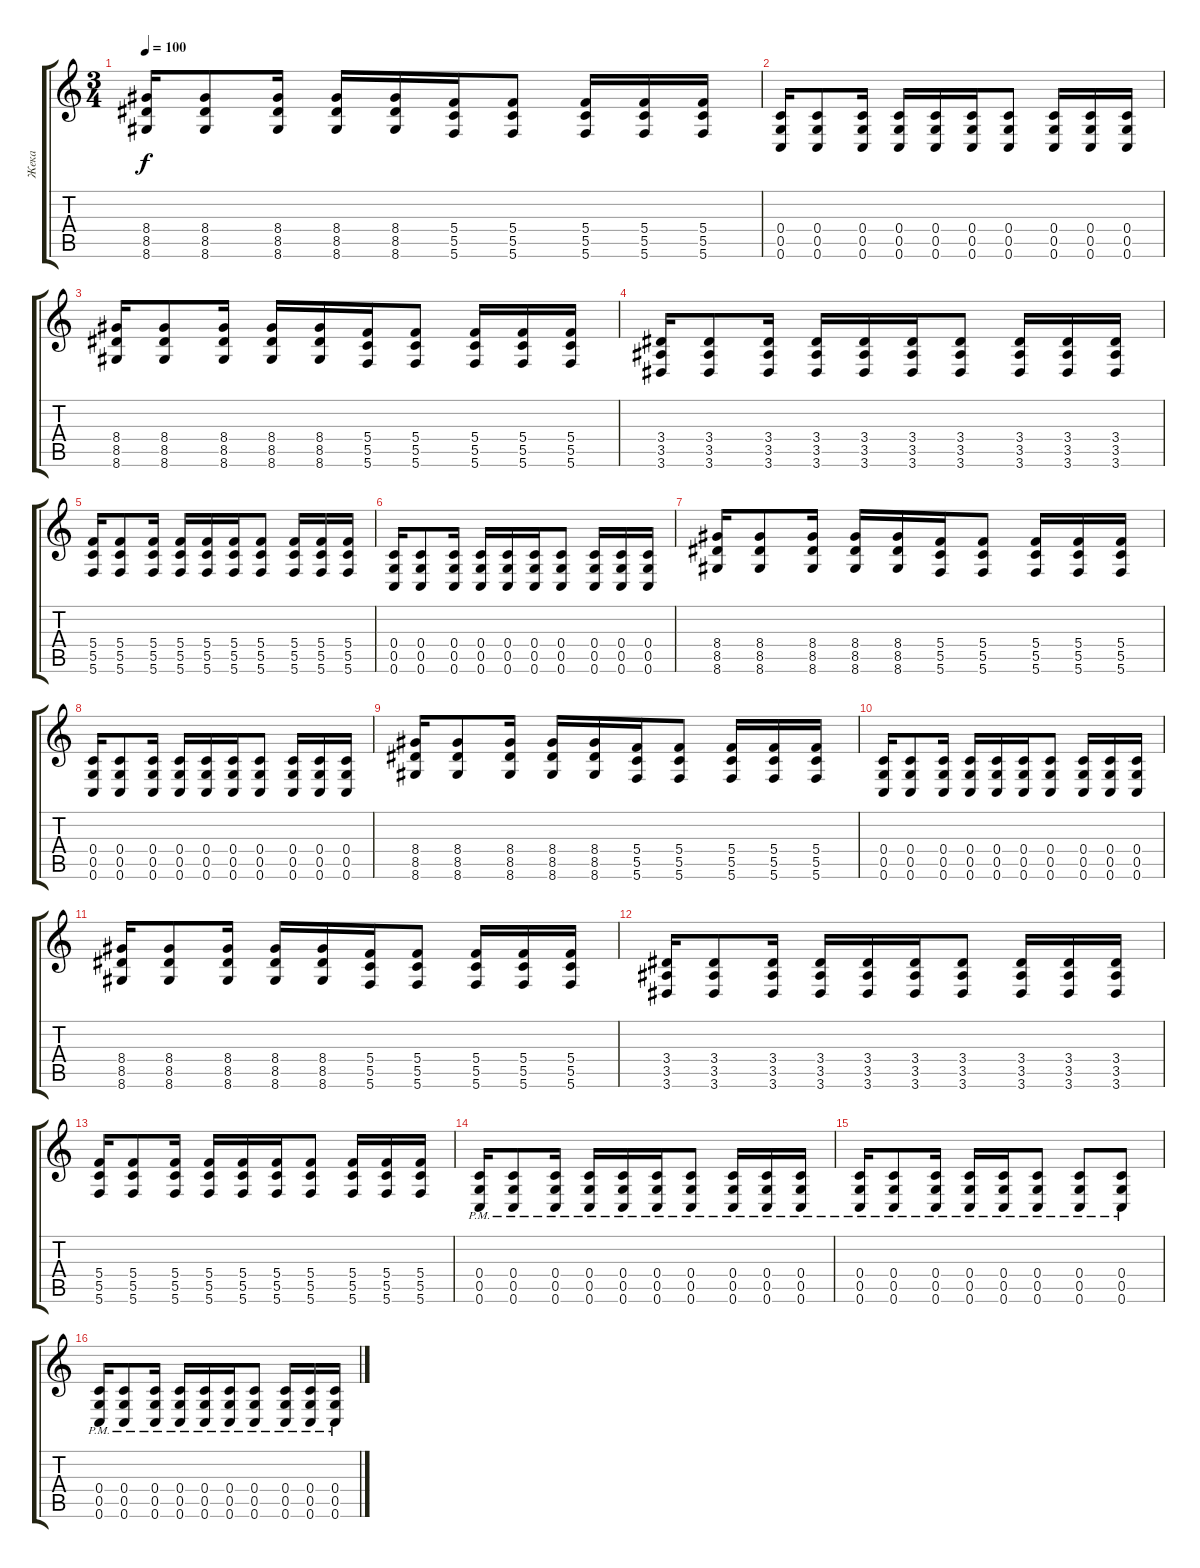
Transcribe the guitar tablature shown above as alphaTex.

\track ("Жека" "Жека") {instrument overdrivenguitar}
\staff {score tabs}
\tuning (D4 A3 F3 C3 G2 C2) {hide}
\ts (3 4)
\tempo 100
\clef g2
\ks c
(8.4 8.5 8.6).16{dy f} (8.4 8.5 8.6).8 (8.4 8.5 8.6).16 (8.4 8.5 8.6).16 (8.4 8.5 8.6).16 (5.4 5.5 5.6).16 (5.4 5.5 5.6).8 (5.4 5.5 5.6).16 (5.4 5.5 5.6).16 (5.4 5.5 5.6).16 |
(0.4 0.5 0.6).16 (0.4 0.5 0.6).8 (0.4 0.5 0.6).16 (0.4 0.5 0.6).16 (0.4 0.5 0.6).16 (0.4 0.5 0.6).16 (0.4 0.5 0.6).8 (0.4 0.5 0.6).16 (0.4 0.5 0.6).16 (0.4 0.5 0.6).16 |
(8.4 8.5 8.6).16 (8.4 8.5 8.6).8 (8.4 8.5 8.6).16 (8.4 8.5 8.6).16 (8.4 8.5 8.6).16 (5.4 5.5 5.6).16 (5.4 5.5 5.6).8 (5.4 5.5 5.6).16 (5.4 5.5 5.6).16 (5.4 5.5 5.6).16 |
(3.4 3.5 3.6).16 (3.4 3.5 3.6).8 (3.4 3.5 3.6).16 (3.4 3.5 3.6).16 (3.4 3.5 3.6).16 (3.4 3.5 3.6).16 (3.4 3.5 3.6).8 (3.4 3.5 3.6).16 (3.4 3.5 3.6).16 (3.4 3.5 3.6).16 |
(5.4 5.5 5.6).16 (5.4 5.5 5.6).8 (5.4 5.5 5.6).16 (5.4 5.5 5.6).16 (5.4 5.5 5.6).16 (5.4 5.5 5.6).16 (5.4 5.5 5.6).8 (5.4 5.5 5.6).16 (5.4 5.5 5.6).16 (5.4 5.5 5.6).16 |
(0.4 0.5 0.6).16 (0.4 0.5 0.6).8 (0.4 0.5 0.6).16 (0.4 0.5 0.6).16 (0.4 0.5 0.6).16 (0.4 0.5 0.6).16 (0.4 0.5 0.6).8 (0.4 0.5 0.6).16 (0.4 0.5 0.6).16 (0.4 0.5 0.6).16 |
(8.4 8.5 8.6).16 (8.4 8.5 8.6).8 (8.4 8.5 8.6).16 (8.4 8.5 8.6).16 (8.4 8.5 8.6).16 (5.4 5.5 5.6).16 (5.4 5.5 5.6).8 (5.4 5.5 5.6).16 (5.4 5.5 5.6).16 (5.4 5.5 5.6).16 |
(0.4 0.5 0.6).16 (0.4 0.5 0.6).8 (0.4 0.5 0.6).16 (0.4 0.5 0.6).16 (0.4 0.5 0.6).16 (0.4 0.5 0.6).16 (0.4 0.5 0.6).8 (0.4 0.5 0.6).16 (0.4 0.5 0.6).16 (0.4 0.5 0.6).16 |
(8.4 8.5 8.6).16 (8.4 8.5 8.6).8 (8.4 8.5 8.6).16 (8.4 8.5 8.6).16 (8.4 8.5 8.6).16 (5.4 5.5 5.6).16 (5.4 5.5 5.6).8 (5.4 5.5 5.6).16 (5.4 5.5 5.6).16 (5.4 5.5 5.6).16 |
(0.4 0.5 0.6).16 (0.4 0.5 0.6).8 (0.4 0.5 0.6).16 (0.4 0.5 0.6).16 (0.4 0.5 0.6).16 (0.4 0.5 0.6).16 (0.4 0.5 0.6).8 (0.4 0.5 0.6).16 (0.4 0.5 0.6).16 (0.4 0.5 0.6).16 |
(8.4 8.5 8.6).16 (8.4 8.5 8.6).8 (8.4 8.5 8.6).16 (8.4 8.5 8.6).16 (8.4 8.5 8.6).16 (5.4 5.5 5.6).16 (5.4 5.5 5.6).8 (5.4 5.5 5.6).16 (5.4 5.5 5.6).16 (5.4 5.5 5.6).16 |
(3.4 3.5 3.6).16 (3.4 3.5 3.6).8 (3.4 3.5 3.6).16 (3.4 3.5 3.6).16 (3.4 3.5 3.6).16 (3.4 3.5 3.6).16 (3.4 3.5 3.6).8 (3.4 3.5 3.6).16 (3.4 3.5 3.6).16 (3.4 3.5 3.6).16 |
(5.4 5.5 5.6).16 (5.4 5.5 5.6).8 (5.4 5.5 5.6).16 (5.4 5.5 5.6).16 (5.4 5.5 5.6).16 (5.4 5.5 5.6).16 (5.4 5.5 5.6).8 (5.4 5.5 5.6).16 (5.4 5.5 5.6).16 (5.4 5.5 5.6).16 |
(0.4{pm} 0.5{pm} 0.6{pm}).16 (0.4{pm} 0.5{pm} 0.6{pm}).8 (0.4{pm} 0.5{pm} 0.6{pm}).16 (0.4{pm} 0.5{pm} 0.6{pm}).16 (0.4{pm} 0.5{pm} 0.6{pm}).16 (0.4{pm} 0.5{pm} 0.6{pm}).16 (0.4{pm} 0.5{pm} 0.6{pm}).8 (0.4{pm} 0.5{pm} 0.6{pm}).16 (0.4{pm} 0.5{pm} 0.6{pm}).16 (0.4{pm} 0.5{pm} 0.6{pm}).16 |
(0.4{pm} 0.5{pm} 0.6{pm}).16 (0.4{pm} 0.5{pm} 0.6{pm}).8 (0.4{pm} 0.5{pm} 0.6{pm}).16 (0.4{pm} 0.5{pm} 0.6{pm}).16 (0.4{pm} 0.5{pm} 0.6{pm}).16 (0.4{pm} 0.5{pm} 0.6{pm}).8 (0.4{pm} 0.5{pm} 0.6{pm}).8 (0.4{pm} 0.5{pm} 0.6{pm}).8 |
(0.4{pm} 0.5{pm} 0.6{pm}).16 (0.4{pm} 0.5{pm} 0.6{pm}).8 (0.4{pm} 0.5{pm} 0.6{pm}).16 (0.4{pm} 0.5{pm} 0.6{pm}).16 (0.4{pm} 0.5{pm} 0.6{pm}).16 (0.4{pm} 0.5{pm} 0.6{pm}).16 (0.4{pm} 0.5{pm} 0.6{pm}).8 (0.4{pm} 0.5{pm} 0.6{pm}).16 (0.4{pm} 0.5{pm} 0.6{pm}).16 (0.4{pm} 0.5{pm} 0.6{pm}).16
